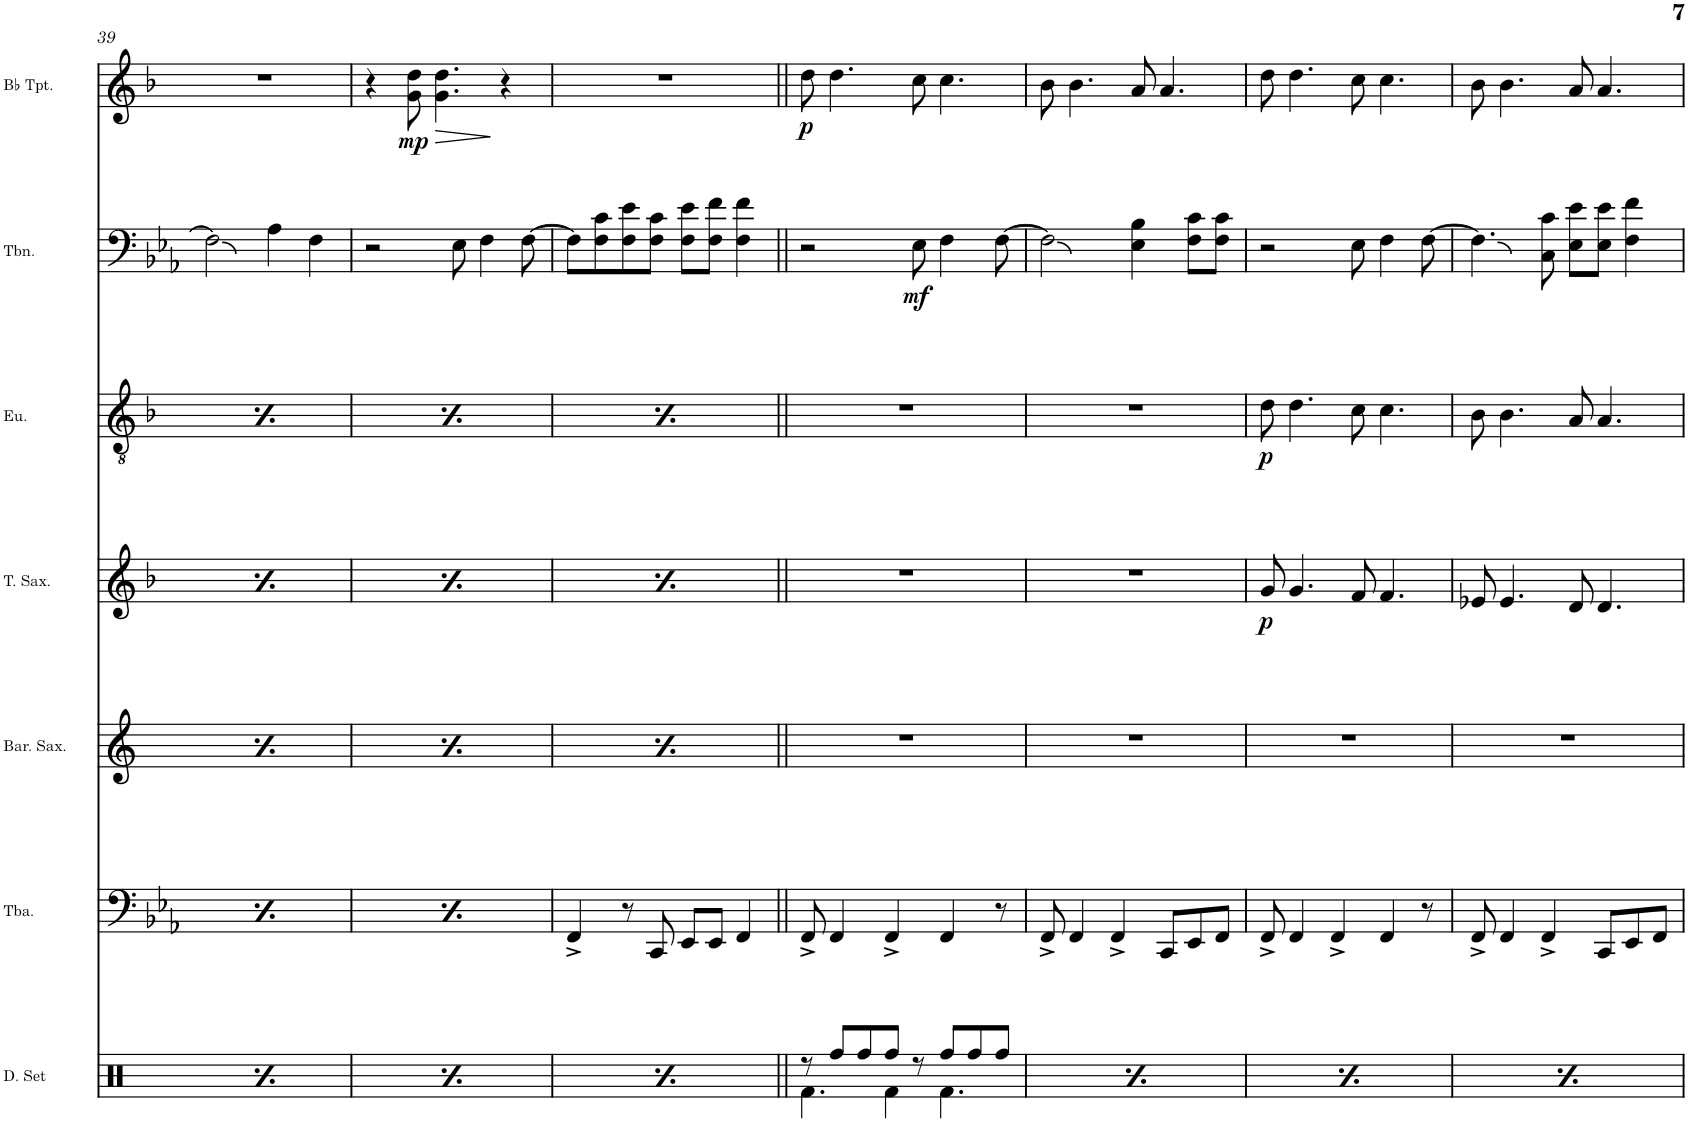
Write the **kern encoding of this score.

**kern	**kern	**kern	**kern	**dynam	**kern	**dynam	**kern	**dynam	**kern	**dynam
*part7	*part6	*part5	*part4	*part4	*part3	*part3	*part2	*part2	*part1	*part1
*staff7	*staff6	*staff5	*staff4	*staff4	*staff3	*staff3	*staff2	*staff2	*staff1	*staff1
*I"Drumset	*I"Tuba	*I"Baritone Saxophone	*I"Tenor Saxophone	*	*I"Euphonium	*	*I"Trombone	*	*I"Bb Trumpet	*
*I'D. Set	*I'Tba.	*I'Bar. Sax.	*I'T. Sax.	*	*I'Eu.	*	*I'Tbn.	*	*I'Bb Tpt.	*
!!LO:PB:g=z
*clefX	*clefF4	*clefG2	*clefG2	*	*clefGv2	*	*clefF4	*	*clefG2	*
*	*	*Trd12c21	*Trd8c14	*	*Trd1c2	*	*	*	*Trd1c2	*
*k[]	*k[b-e-a-]	*k[]	*k[b-]	*	*k[b-]	*	*k[b-e-a-]	*	*k[b-]	*
*M4/4	*M4/4	*M4/4	*M4/4	*	*M4/4	*	*M4/4	*	*M4/4	*
=39	=39	=39	=39	=39	=39	=39	=39	=39	=39	=39
8r	4FF^/	8r	8r	.	8r	.	2F\]	.	1r	.
8Rff/L	.	8dd\L	8g/L	.	8G/L	.	.	.	.	.
8Rff/	8r	8dd\	8g/	.	8G/	.	.	.	.	.
8Rff/J	4FF^/	8dd\J	8g/J	.	8G/J	.	.	.	.	.
8r	.	8r	8r	.	8r	.	4A-\	.	.	.
8Rff/L	4.FF/	8dd\L	8g/L	.	8G/L	.	.	.	.	.
8Rff/	.	8dd\	8g/	.	8G/	.	4F\	.	.	.
8Rff/J	.	8dd\J	8g/J	.	8G/J	.	.	.	.	.
=40	=40	=40	=40	=40	=40	=40	=40	=40	=40	=40
8r	4FF^/	8r	8r	.	8r	.	2r	.	4r	.
8Rff/L	.	8dd\L	8g/L	.	8G/L	.	.	.	.	.
!	!	!	!	!	!	!	!	!	!	!LO:DY:b
8Rff/	8r	8dd\	8g/	.	8G/	.	.	.	8g\ 8dd\	mp
!	!	!	!	!	!	!	!	!	!	!LO:HP:b
8Rff/J	4FF^/	8dd\J	8g/J	.	8G/J	.	.	.	4.g\ 4.dd\	>
8r	.	8r	8r	.	8r	.	8E-\	.	.	.
8Rff/L	4.FF/	8dd\L	8g/L	.	8G/L	.	4F\	.	.	.
8Rff/	.	8dd\	8g/	.	8G/	.	.	.	4r	]
8Rff/J	.	8dd\J	8g/J	.	8G/J	.	[8F\	.	.	.
=41	=41	=41	=41	=41	=41	=41	=41	=41	=41	=41
8r	4FF^/	8r	8r	.	8r	.	8F\L]	.	1r	.
8Rff/L	.	8dd\L	8g/L	.	8G/L	.	8F\ 8c\	.	.	.
8Rff/	8r	8dd\	8g/	.	8G/	.	8F\ 8e-\	.	.	.
8Rff/J	8CC/	8dd\J	8g/J	.	8G/J	.	8F\ 8c\J	.	.	.
8r	8EE-/L	8r	8r	.	8r	.	8F\ 8e-\L	.	.	.
8Rff/L	8EE-/J	8dd\L	8g/L	.	8G/L	.	8F\ 8f\J	.	.	.
8Rff/	4FF/	8dd\	8g/	.	8G/	.	4F\ 4f\	.	.	.
8Rff/J	.	8dd\J	8g/J	.	8G/J	.	.	.	.	.
=42||	=42||	=42||	=42||	=42||	=42||	=42||	=42||	=42||	=42||	=42||
*^	*	*	*	*	*	*	*	*	*	*
!	!	!	!	!	!	!	!	!	!	!	!LO:DY:b
8r	4.Rf\	8FF^/	1r	1r	.	1r	.	2r	.	8dd\	p
8Rff/L	.	4FF/	.	.	.	.	.	.	.	4.dd\	.
8Rff/	.	.	.	.	.	.	.	.	.	.	.
8Rff/J	4Rf\	4FF^/	.	.	.	.	.	.	.	.	.
!	!	!	!	!	!	!	!	!	!LO:DY:b	!	!
8r	.	.	.	.	.	.	.	8E-\	mf	8cc\	.
8Rff/L	4.Rf\	4FF/	.	.	.	.	.	4F\	.	4.cc\	.
8Rff/	.	.	.	.	.	.	.	.	.	.	.
8Rff/J	.	8r	.	.	.	.	.	[8F\	.	.	.
=43	=43	=43	=43	=43	=43	=43	=43	=43	=43	=43	=43
8r	4.Rf\	8FF^/	1r	1r	.	1r	.	2F\]	.	8b-\	.
8Rff/L	.	4FF/	.	.	.	.	.	.	.	4.b-\	.
8Rff/	.	.	.	.	.	.	.	.	.	.	.
8Rff/J	4Rf\	4FF^/	.	.	.	.	.	.	.	.	.
8r	.	.	.	.	.	.	.	4E-\ 4B-\	.	8a/	.
8Rff/L	4.Rf\	8CC/L	.	.	.	.	.	.	.	4.a/	.
8Rff/	.	8EE-/	.	.	.	.	.	8F\ 8c\L	.	.	.
8Rff/J	.	8FF/J	.	.	.	.	.	8F\ 8c\J	.	.	.
=44	=44	=44	=44	=44	=44	=44	=44	=44	=44	=44	=44
!	!	!	!	!	!LO:DY:b	!	!LO:DY:b	!	!	!	!
8r	4.Rf\	8FF^/	1r	8g/	p	8d\	p	2r	.	8dd\	.
8Rff/L	.	4FF/	.	4.g/	.	4.d\	.	.	.	4.dd\	.
8Rff/	.	.	.	.	.	.	.	.	.	.	.
8Rff/J	4Rf\	4FF^/	.	.	.	.	.	.	.	.	.
8r	.	.	.	8f/	.	8c\	.	8E-\	.	8cc\	.
8Rff/L	4.Rf\	4FF/	.	4.f/	.	4.c\	.	4F\	.	4.cc\	.
8Rff/	.	.	.	.	.	.	.	.	.	.	.
8Rff/J	.	8r	.	.	.	.	.	[8F\	.	.	.
=45	=45	=45	=45	=45	=45	=45	=45	=45	=45	=45	=45
8r	4.Rf\	8FF^/	1r	8e-X/	.	8B-\	.	4.F\]	.	8b-\	.
8Rff/L	.	4FF/	.	4.e-/	.	4.B-\	.	.	.	4.b-\	.
8Rff/	.	.	.	.	.	.	.	.	.	.	.
8Rff/J	4Rf\	4FF^/	.	.	.	.	.	8C\ 8c\	.	.	.
8r	.	.	.	8d/	.	8A/	.	8E-\ 8e-\L	.	8a/	.
8Rff/L	4.Rf\	8CC/L	.	4.d/	.	4.A/	.	8E-\ 8e-\J	.	4.a/	.
8Rff/	.	8EE-/	.	.	.	.	.	4F\ 4f\	.	.	.
8Rff/J	.	8FF/J	.	.	.	.	.	.	.	.	.
*v	*v	*	*	*	*	*	*	*	*	*	*
=	=	=	=	=	=	=	=	=	=	=
*-	*-	*-	*-	*-	*-	*-	*-	*-	*-	*-
